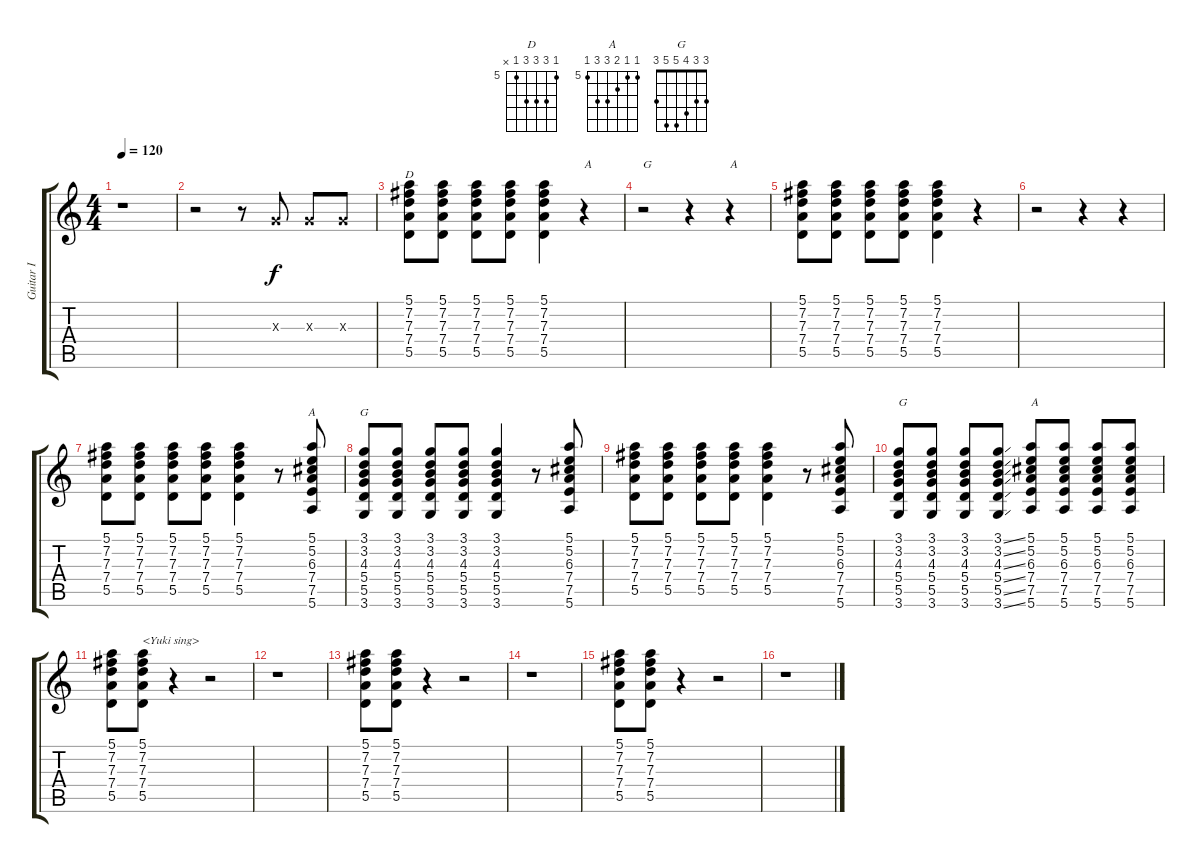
\track ("Guitar I" "Guitar I") {instrument overdrivenguitar}
\staff {score tabs}
\tuning (E4 B3 G3 D3 A2 E2) {hide}
\chord ("D" 5 7 7 7 5 x) {firstfret 5}
\chord ("A" 5 5 6 7 7 5) {firstfret 5}
\chord ("G" 3 3 4 5 5 3)
\ts (4 4)
\tempo 120
\clef g2
\ks c
r.1{dy f instrument overdrivenguitar} |
r.2 r.8 0.3{x}.8 0.3{x}.8 0.3{x}.8 |
(5.1 7.2 7.3 7.4 5.5).8{ch "D"} (5.1 7.2 7.3 7.4 5.5).8 (5.1 7.2 7.3 7.4 5.5).8 (5.1 7.2 7.3 7.4 5.5).8 (5.1 7.2 7.3 7.4 5.5).4 r.4{txt "A"} |
r.2{txt "G"} r.4 r.4{txt "A"} |
(5.1 7.2 7.3 7.4 5.5).8 (5.1 7.2 7.3 7.4 5.5).8 (5.1 7.2 7.3 7.4 5.5).8 (5.1 7.2 7.3 7.4 5.5).8 (5.1 7.2 7.3 7.4 5.5).4 r.4 |
r.2 r.4 r.4 |
(5.1 7.2 7.3 7.4 5.5).8 (5.1 7.2 7.3 7.4 5.5).8 (5.1 7.2 7.3 7.4 5.5).8 (5.1 7.2 7.3 7.4 5.5).8 (5.1 7.2 7.3 7.4 5.5).4 r.8 (5.1 5.2 6.3 7.4 7.5 5.6).8{ch "A"} |
(3.1 3.2 4.3 5.4 5.5 3.6).8{ch "G"} (3.1 3.2 4.3 5.4 5.5 3.6).8 (3.1 3.2 4.3 5.4 5.5 3.6).8 (3.1 3.2 4.3 5.4 5.5 3.6).8 (3.1 3.2 4.3 5.4 5.5 3.6).4 r.8 (5.1 5.2 6.3 7.4 7.5 5.6).8 |
(5.1 7.2 7.3 7.4 5.5).8 (5.1 7.2 7.3 7.4 5.5).8 (5.1 7.2 7.3 7.4 5.5).8 (5.1 7.2 7.3 7.4 5.5).8 (5.1 7.2 7.3 7.4 5.5).4 r.8 (5.1 5.2 6.3 7.4 7.5 5.6).8 |
(3.1 3.2 4.3 5.4 5.5 3.6).8{txt "G"} (3.1 3.2 4.3 5.4 5.5 3.6).8 (3.1 3.2 4.3 5.4 5.5 3.6).8 (3.1{ss} 3.2{ss} 4.3{ss} 5.4{ss} 5.5{ss} 3.6{ss}).8 (5.1 5.2 6.3 7.4 7.5 5.6).8{txt "A"} (5.1 5.2 6.3 7.4 7.5 5.6).8 (5.1 5.2 6.3 7.4 7.5 5.6).8 (5.1 5.2 6.3 7.4 7.5 5.6).8 |
(5.1 7.2 7.3 7.4 5.5).8 (5.1 7.2 7.3 7.4 5.5).8{txt "<Yuki sing>"} r.4 r.2 |
r.1 |
(5.1 7.2 7.3 7.4 5.5).8 (5.1 7.2 7.3 7.4 5.5).8 r.4 r.2 |
r.1 |
(5.1 7.2 7.3 7.4 5.5).8 (5.1 7.2 7.3 7.4 5.5).8 r.4 r.2 |
r.1
